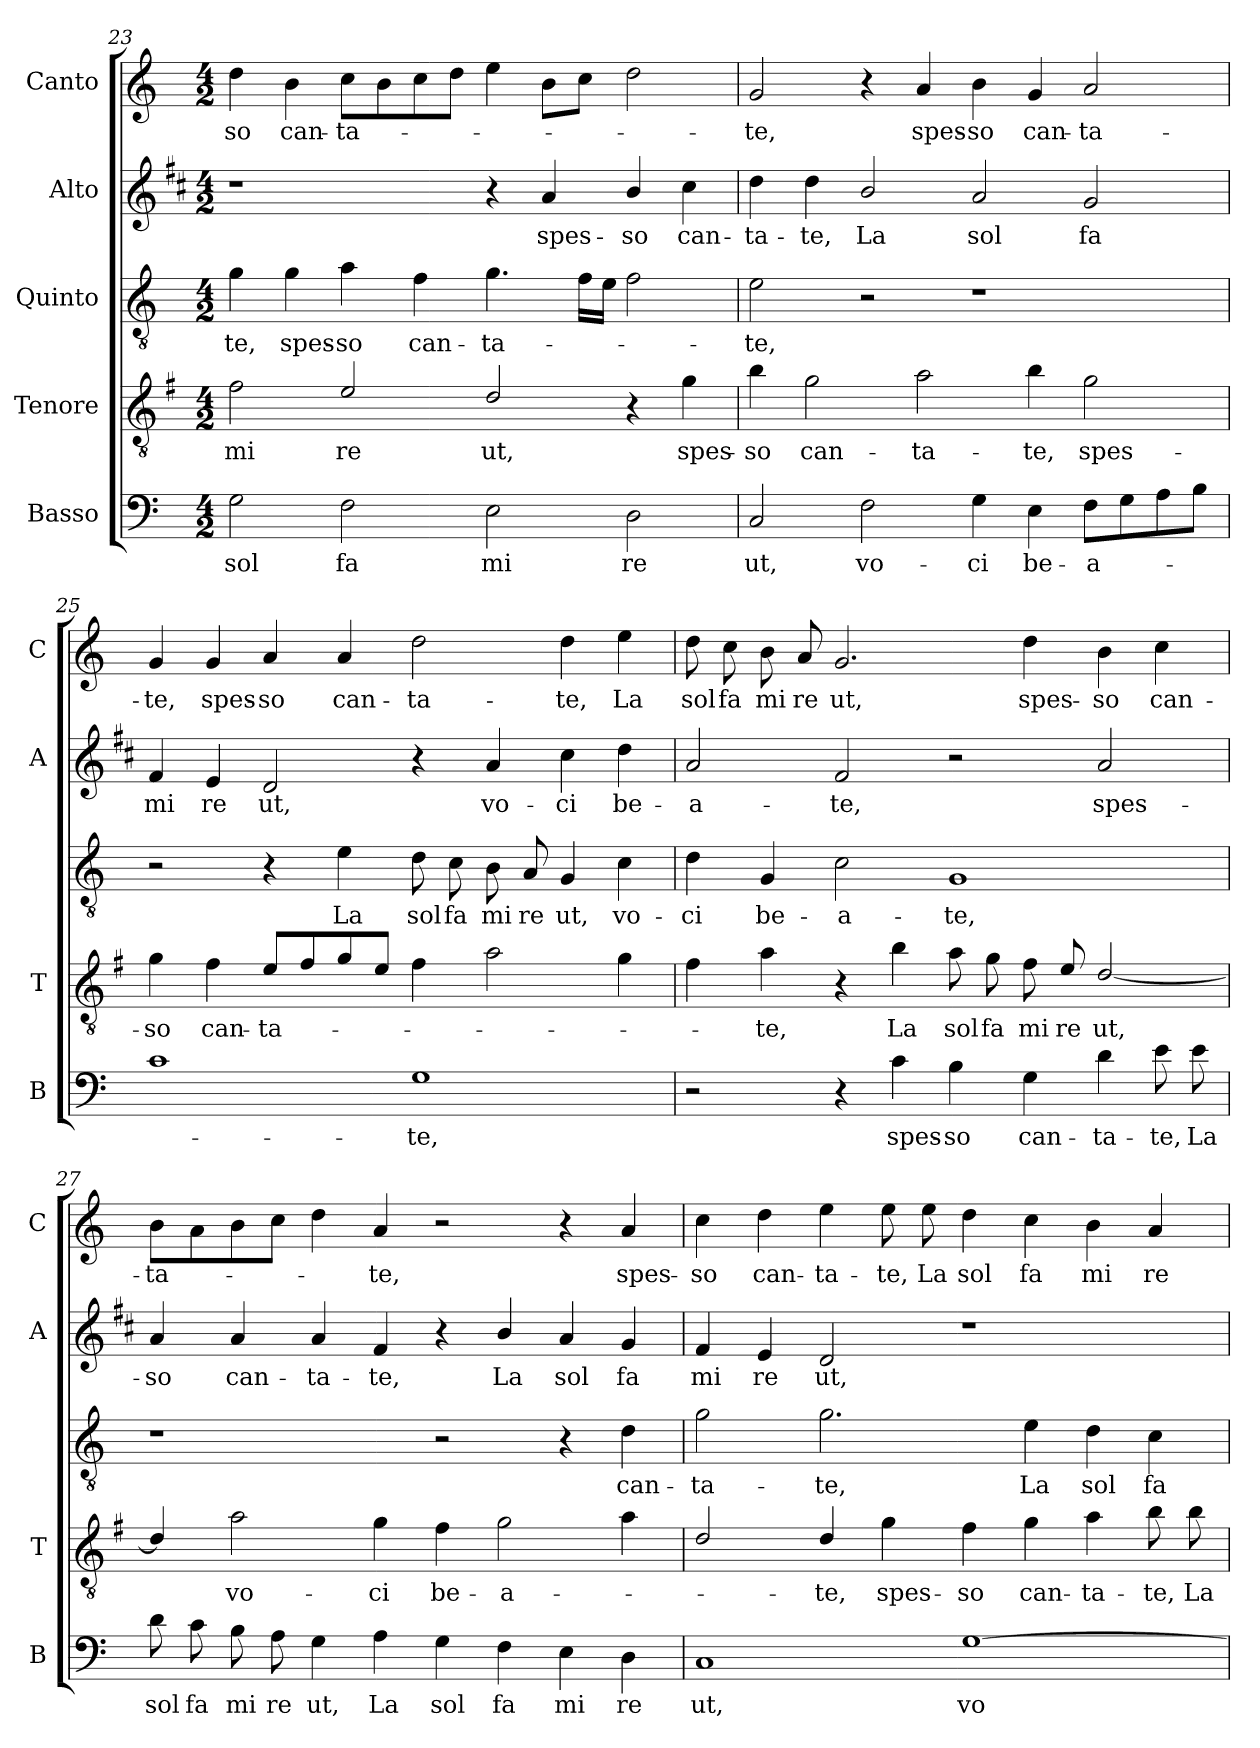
**kern	**text	**kern	**text	**kern	**text	**kern	**text	**kern	**text
*part5	*part5	*part4	*part4	*part3	*part3	*part2	*part2	*part1	*part1
*staff5	*staff5	*staff4	*staff4	*staff3	*staff3	*staff2	*staff2	*staff1	*staff1
*I"Basso	*	*I"Tenore	*	*I"Quinto	*	*I"Alto	*	*I"Canto	*
*I'B	*	*I'T	*	*	*	*I'A	*	*I'C	*
!!LO:LB:g=z
*clefF4	*	*clefGv2	*	*clefGv2	*	*clefG2	*	*clefG2	*
*	*	*ITrd4c7	*	*	*	*ITrd1c2	*	*	*
*k[]	*	*k[]	*	*k[]	*	*k[]	*	*k[]	*
*C:	*	*C:	*	*C:	*	*C:	*	*C:	*
*M4/2	*	*M4/2	*	*M4/2	*	*M4/2	*	*M4/2	*
=23	=23	=23	=23	=23	=23	=23	=23	=23	=23
!	!LO:LY:b	!	!LO:LY:b	!	!LO:LY:b	!	!	!	!LO:LY:b
2G\	sol	2B\	mi	4g\	-te,	1r	.	4dd\	-so
!	!	!	!	!	!LO:LY:b	!	!	!	!LO:LY:b
.	.	.	.	4g\	spes-	.	.	4b\	can-
!	!LO:LY:b	!	!LO:LY:b	!	!LO:LY:b	!	!	!	!LO:LY:b
2F\	fa	2A/	re	4a\	-so	.	.	8cc\L	-ta-
.	.	.	.	.	.	.	.	8b\	.
!	!	!	!	!	!LO:LY:b	!	!	!	!
.	.	.	.	4f\	can-	.	.	8cc\	.
.	.	.	.	.	.	.	.	8dd\J	.
!	!LO:LY:b	!	!LO:LY:b	!	!LO:LY:b	!	!	!	!
2E\	mi	2G/	ut,	4.g\	-ta-	4r	.	4ee\	.
!	!	!	!	!	!	!	!LO:LY:b	!	!
.	.	.	.	.	.	4g/	spes-	8b\L	.
.	.	.	.	16f\LL	.	.	.	8cc\J	.
.	.	.	.	16e\JJ	.	.	.	.	.
!	!LO:LY:b	!	!	!	!	!	!LO:LY:b	!	!
2D\	re	4r	.	2f\	.	4a/	-so	2dd\	.
!	!	!	!LO:LY:b	!	!	!	!LO:LY:b	!	!
.	.	4c\	spes-	.	.	4b\	can-	.	.
=24	=24	=24	=24	=24	=24	=24	=24	=24	=24
!	!LO:LY:b	!	!LO:LY:b	!	!LO:LY:b	!	!LO:LY:b	!	!LO:LY:b
2C/	ut,	4e\	-so	2e\	-te,	4cc\	-ta-	2g/	-te,
!	!	!	!LO:LY:b	!	!	!	!LO:LY:b	!	!
.	.	2c\	can-	.	.	4cc\	-te,	.	.
!	!LO:LY:b	!	!	!	!	!	!LO:LY:b	!	!
2F\	vo-	.	.	2r	.	2a/	La	4r	.
!	!	!	!LO:LY:b	!	!	!	!	!	!LO:LY:b
.	.	2d\	-ta-	.	.	.	.	4a/	spes-
!	!LO:LY:b	!	!	!	!	!	!LO:LY:b	!	!LO:LY:b
4G\	-ci	.	.	1r	.	2g/	sol	4b\	-so
!	!LO:LY:b	!	!LO:LY:b	!	!	!	!	!	!LO:LY:b
4E\	be-	4e\	-te,	.	.	.	.	4g/	can-
!	!LO:LY:b	!	!LO:LY:b	!	!	!	!LO:LY:b	!	!LO:LY:b
8F\L	-a-	2c\	spes-	.	.	2f/	fa	2a/	-ta-
8G\	.	.	.	.	.	.	.	.	.
8A\	.	.	.	.	.	.	.	.	.
8B\J	.	.	.	.	.	.	.	.	.
=25	=25	=25	=25	=25	=25	=25	=25	=25	=25
!	!	!	!LO:LY:b	!	!	!	!LO:LY:b	!	!LO:LY:b
1c	.	4c\	-so	2r	.	4e/	mi	4g/	-te,
!	!	!	!LO:LY:b	!	!	!	!LO:LY:b	!	!LO:LY:b
.	.	4B\	can-	.	.	4d/	re	4g/	spes-
!	!	!	!LO:LY:b	!	!	!	!LO:LY:b	!	!LO:LY:b
.	.	8A/L	-ta-	4r	.	2c/	ut,	4a/	-so
.	.	8B/	.	.	.	.	.	.	.
!	!	!	!	!	!LO:LY:b	!	!	!	!LO:LY:b
.	.	8c/	.	4e\	La	.	.	4a/	can-
.	.	8A/J	.	.	.	.	.	.	.
!	!LO:LY:b	!	!	!	!LO:LY:b	!	!	!	!LO:LY:b
1G	-te,	4B\	.	8d\	sol	4r	.	2dd\	-ta-
!	!	!	!	!	!LO:LY:b	!	!	!	!
.	.	.	.	8c\	fa	.	.	.	.
!	!	!	!	!	!LO:LY:b	!	!LO:LY:b	!	!
.	.	2d\	.	8B\	mi	4g/	vo-	.	.
!	!	!	!	!	!LO:LY:b	!	!	!	!
.	.	.	.	8A/	re	.	.	.	.
!	!	!	!	!	!LO:LY:b	!	!LO:LY:b	!	!LO:LY:b
.	.	.	.	4G/	ut,	4b\	-ci	4dd\	-te,
!	!	!	!	!	!LO:LY:b	!	!LO:LY:b	!	!LO:LY:b
.	.	4c\	.	4c\	vo-	4cc\	be-	4ee\	La
!!LO:PB:g=z
=26	=26	=26	=26	=26	=26	=26	=26	=26	=26
!	!	!	!	!	!LO:LY:b	!	!LO:LY:b	!	!LO:LY:b
2r	.	4B\	.	4d\	-ci	2g/	-a-	8dd\	sol
!	!	!	!	!	!	!	!	!	!LO:LY:b
.	.	.	.	.	.	.	.	8cc\	fa
!	!	!	!LO:LY:b	!	!LO:LY:b	!	!	!	!LO:LY:b
.	.	4d\	-te,	4G/	be-	.	.	8b\	mi
!	!	!	!	!	!	!	!	!	!LO:LY:b
.	.	.	.	.	.	.	.	8a/	re
!	!	!	!	!	!LO:LY:b	!	!LO:LY:b	!	!LO:LY:b
4r	.	4r	.	2c\	-a-	2e/	-te,	2.g/	ut,
!	!LO:LY:b	!	!LO:LY:b	!	!	!	!	!	!
4c\	spes-	4e\	La	.	.	.	.	.	.
!	!LO:LY:b	!	!LO:LY:b	!	!LO:LY:b	!	!	!	!
4B\	-so	8d\	sol	1G	-te,	2r	.	.	.
!	!	!	!LO:LY:b	!	!	!	!	!	!
.	.	8c\	fa	.	.	.	.	.	.
!	!LO:LY:b	!	!LO:LY:b	!	!	!	!	!	!LO:LY:b
4G\	can-	8B\	mi	.	.	.	.	4dd\	spes-
!	!	!	!LO:LY:b	!	!	!	!	!	!
.	.	8A/	re	.	.	.	.	.	.
!	!LO:LY:b	!	!LO:LY:b	!	!	!	!LO:LY:b	!	!LO:LY:b
4d\	-ta-	[2G/	ut,	.	.	2g/	spes-	4b\	-so
!	!LO:LY:b	!	!	!	!	!	!	!	!LO:LY:b
8e\	-te,	.	.	.	.	.	.	4cc\	can-
!	!LO:LY:b	!	!	!	!	!	!	!	!
8e\	La	.	.	.	.	.	.	.	.
=27	=27	=27	=27	=27	=27	=27	=27	=27	=27
!	!LO:LY:b	!	!	!	!	!	!LO:LY:b	!	!LO:LY:b
8d\	sol	4G/]	.	1r	.	4g/	-so	8b\L	-ta-
!	!LO:LY:b	!	!	!	!	!	!	!	!
8c\	fa	.	.	.	.	.	.	8a\	.
!	!LO:LY:b	!	!LO:LY:b	!	!	!	!LO:LY:b	!	!
8B\	mi	2d\	vo-	.	.	4g/	can-	8b\	.
!	!LO:LY:b	!	!	!	!	!	!	!	!
8A\	re	.	.	.	.	.	.	8cc\J	.
!	!LO:LY:b	!	!	!	!	!	!LO:LY:b	!	!
4G\	ut,	.	.	.	.	4g/	-ta-	4dd\	.
!	!LO:LY:b	!	!LO:LY:b	!	!	!	!LO:LY:b	!	!LO:LY:b
4A\	La	4c\	-ci	.	.	4e/	-te,	4a/	-te,
!	!LO:LY:b	!	!LO:LY:b	!	!	!	!	!	!
4G\	sol	4B\	be-	2r	.	4r	.	2r	.
!	!LO:LY:b	!	!LO:LY:b	!	!	!	!LO:LY:b	!	!
4F\	fa	2c\	-a-	.	.	4a/	La	.	.
!	!LO:LY:b	!	!	!	!	!	!LO:LY:b	!	!
4E\	mi	.	.	4r	.	4g/	sol	4r	.
!	!LO:LY:b	!	!	!	!LO:LY:b	!	!LO:LY:b	!	!LO:LY:b
4D\	re	4d\	.	4d\	can-	4f/	fa	4a/	spes-
!!LO:LB:g=z
=28	=28	=28	=28	=28	=28	=28	=28	=28	=28
!	!LO:LY:b	!	!	!	!LO:LY:b	!	!LO:LY:b	!	!LO:LY:b
1C	ut,	2G/	.	2g\	-ta-	4e/	mi	4cc\	-so
!	!	!	!	!	!	!	!LO:LY:b	!	!LO:LY:b
.	.	.	.	.	.	4d/	re	4dd\	can-
!	!	!	!LO:LY:b	!	!LO:LY:b	!	!LO:LY:b	!	!LO:LY:b
.	.	4G/	-te,	2.g\	-te,	2c/	ut,	4ee\	-ta-
!	!	!	!LO:LY:b	!	!	!	!	!	!LO:LY:b
.	.	4c\	spes-	.	.	.	.	8ee\	-te,
!	!	!	!	!	!	!	!	!	!LO:LY:b
.	.	.	.	.	.	.	.	8ee\	La
!	!LO:LY:b	!	!LO:LY:b	!	!	!	!	!	!LO:LY:b
[1G	vo-	4B\	-so	.	.	1r	.	4dd\	sol
!	!	!	!LO:LY:b	!	!LO:LY:b	!	!	!	!LO:LY:b
.	.	4c\	can-	4e\	La	.	.	4cc\	fa
!	!	!	!LO:LY:b	!	!LO:LY:b	!	!	!	!LO:LY:b
.	.	4d\	-ta-	4d\	sol	.	.	4b\	mi
!	!	!	!LO:LY:b	!	!LO:LY:b	!	!	!	!LO:LY:b
.	.	8e\	-te,	4c\	fa	.	.	4a/	re
!	!	!	!LO:LY:b	!	!	!	!	!	!
.	.	8e\	La	.	.	.	.	.	.
=	=	=	=	=	=	=	=	=	=
*-	*-	*-	*-	*-	*-	*-	*-	*-	*-
